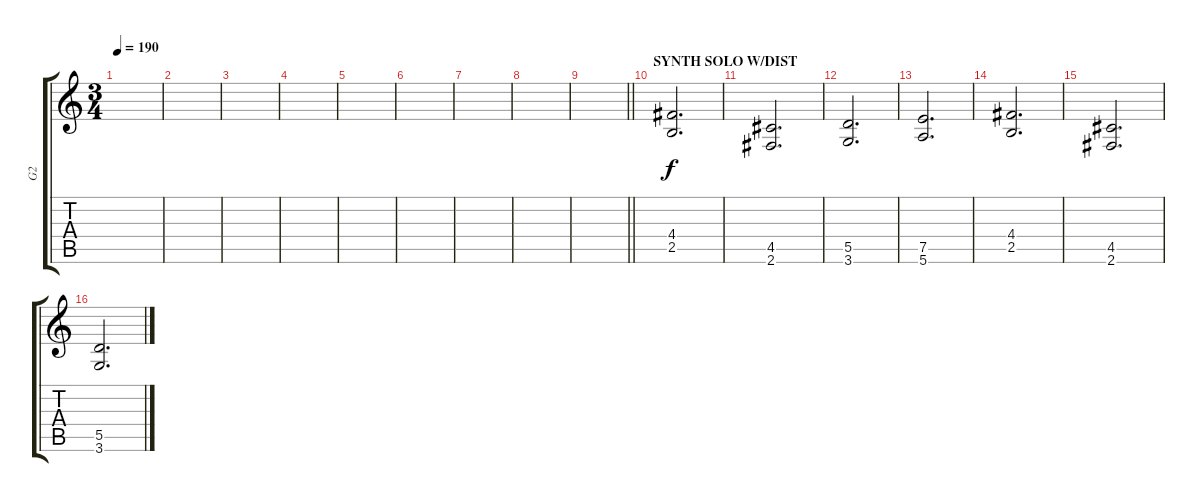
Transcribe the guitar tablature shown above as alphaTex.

\track ("G2" "G2") {instrument distortionguitar}
\staff {score tabs}
\tuning (E4 B3 G3 D3 A2 E2) {hide}
\ts (3 4)
\tempo 190
\clef g2
\ks c
|
|
|
|
|
|
|
|
\barLineRight lightlight
|
\section ("" "SYNTH SOLO W/DIST")
(4.4 2.5).2{d} |
(4.5 2.6).2{d} |
(5.5 3.6).2{d} |
(7.5 5.6).2{d} |
(4.4 2.5).2{d} |
(4.5 2.6).2{d} |
(5.5 3.6).2{d}
